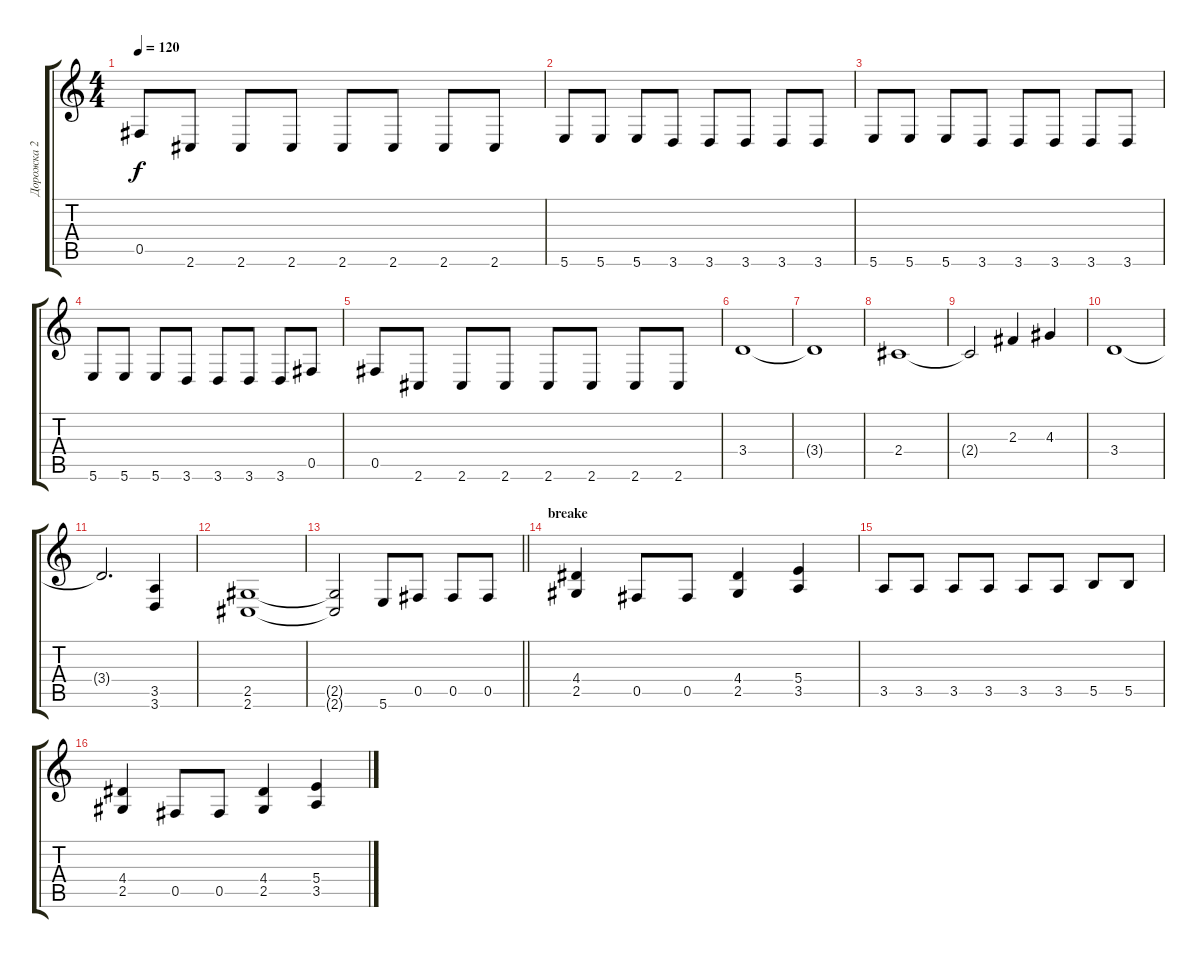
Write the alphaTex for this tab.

\track ("Дорожка 2" "Дорожка 2") {instrument distortionguitar}
\staff {score tabs}
\tuning (Db4 Ab3 E3 B2 Gb2 B1) {hide}
\ts (4 4)
\tempo 120
\clef g2
\ks c
0.5.8{dy f} 2.6.8 2.6.8 2.6.8 2.6.8 2.6.8 2.6.8 2.6.8 |
5.6.8 5.6.8 5.6.8 3.6.8 3.6.8 3.6.8 3.6.8 3.6.8 |
5.6.8 5.6.8 5.6.8 3.6.8 3.6.8 3.6.8 3.6.8 3.6.8 |
5.6.8 5.6.8 5.6.8 3.6.8 3.6.8 3.6.8 3.6.8 0.5.8 |
0.5.8 2.6.8 2.6.8 2.6.8 2.6.8 2.6.8 2.6.8 2.6.8 |
3.4.1 |
3.4{t}.1 |
2.4.1 |
2.4{t}.2 2.3.4 4.3.4 |
3.4.1 |
3.4{t}.2{d} (3.5 3.6).4 |
(2.5 2.6).1 |
\barLineRight lightlight
(2.5{t} 2.6{t}).2 5.6.8 0.5.8 0.5.8 0.5.8 |
\section ("" "breake")
(4.4 2.5).4 0.5.8 0.5.8 (4.4 2.5).4 (5.4 3.5).4 |
3.5.8 3.5.8 3.5.8 3.5.8 3.5.8 3.5.8 5.5.8 5.5.8 |
(4.4 2.5).4 0.5.8 0.5.8 (4.4 2.5).4 (5.4 3.5).4
